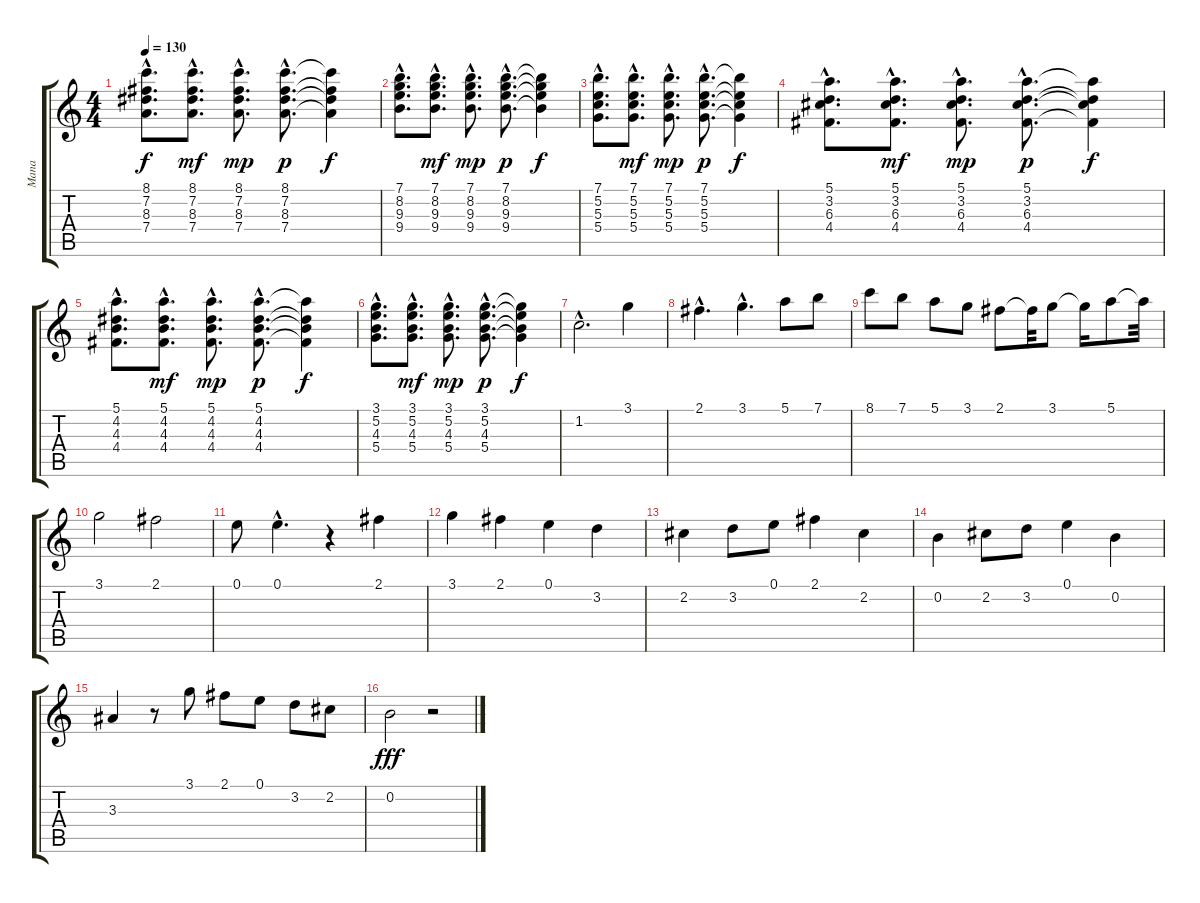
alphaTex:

\track ("Mana" "Mana") {instrument electricguitarclean}
\staff {score tabs}
\tuning (E4 B3 G3 D3 A2 E2) {hide}
\ts (4 4)
\tempo 130
\clef g2
\ks c
(8.1{hac} 7.2{hac} 8.3{hac} 7.4{hac}).8{d dy f volume 11} (8.1{hac} 7.2{hac} 8.3{hac} 7.4{hac}).8{d dy mf volume 4} (8.1{hac} 7.2{hac} 8.3{hac} 7.4{hac}).8{d dy mp} (8.1{hac} 7.2{hac} 8.3{hac} 7.4{hac}).8{d dy p} (8.1{t} 7.2{t} 8.3{t} 7.4{t}).4{dy f} |
(7.1{hac} 8.2{hac} 9.3{hac} 9.4{hac}).8{d volume 11} (7.1{hac} 8.2{hac} 9.3{hac} 9.4{hac}).8{d dy mf volume 4} (7.1{hac} 8.2{hac} 9.3{hac} 9.4{hac}).8{d dy mp} (7.1{hac} 8.2{hac} 9.3{hac} 9.4{hac}).8{d dy p} (7.1{t} 8.2{t} 9.3{t} 9.4{t}).4{dy f} |
(7.1{hac} 5.2{hac} 5.3{hac} 5.4{hac}).8{d volume 11} (7.1{hac} 5.2{hac} 5.3{hac} 5.4{hac}).8{d dy mf volume 4} (7.1{hac} 5.2{hac} 5.3{hac} 5.4{hac}).8{d dy mp} (7.1{hac} 5.2{hac} 5.3{hac} 5.4{hac}).8{d dy p} (7.1{t} 5.2{t} 5.3{t} 5.4{t}).4{dy f} |
(5.1{hac} 3.2{hac} 6.3{hac} 4.4{hac}).8{d volume 11} (5.1{hac} 3.2{hac} 6.3{hac} 4.4{hac}).8{d dy mf volume 4} (5.1{hac} 3.2{hac} 6.3{hac} 4.4{hac}).8{d dy mp} (5.1{hac} 3.2{hac} 6.3{hac} 4.4{hac}).8{d dy p} (5.1{t} 3.2{t} 6.3{t} 4.4{t}).4{dy f} |
(5.1{hac} 4.2{hac} 4.3{hac} 4.4{hac}).8{d volume 11} (5.1{hac} 4.2{hac} 4.3{hac} 4.4{hac}).8{d dy mf volume 4} (5.1{hac} 4.2{hac} 4.3{hac} 4.4{hac}).8{d dy mp} (5.1{hac} 4.2{hac} 4.3{hac} 4.4{hac}).8{d dy p} (5.1{t} 4.2{t} 4.3{t} 4.4{t}).4{dy f} |
(3.1{hac} 5.2{hac} 4.3{hac} 5.4{hac}).8{d volume 11} (3.1{hac} 5.2{hac} 4.3{hac} 5.4{hac}).8{d dy mf volume 4} (3.1{hac} 5.2{hac} 4.3{hac} 5.4{hac}).8{d dy mp} (3.1{hac} 5.2{hac} 4.3{hac} 5.4{hac}).8{d dy p} (3.1{t} 5.2{t} 4.3{t} 5.4{t}).4{dy f} |
1.2{hac}.2{d volume 15 balance 8} 3.1.4 |
2.1{hac}.4{d} 3.1{hac}.4{d} 5.1.8 7.1.8 |
8.1.8 7.1.8 5.1.8 3.1.8 2.1.8 2.1{t}.32 3.1.8 3.1{t}.16 5.1.8 5.1{t}.32 |
3.1.2 2.1.2 |
0.1.8 0.1{hac}.4{d} r.4 2.1.4 |
3.1.4 2.1.4 0.1.4 3.2.4 |
2.2.4 3.2.8 0.1.8 2.1.4 2.2.4 |
0.2.4 2.2.8 3.2.8 0.1.4 0.2.4 |
3.3.4 r.8 3.1.8 2.1.8 0.1.8 3.2.8 2.2.8 |
0.2.2{dy fff} r.2
